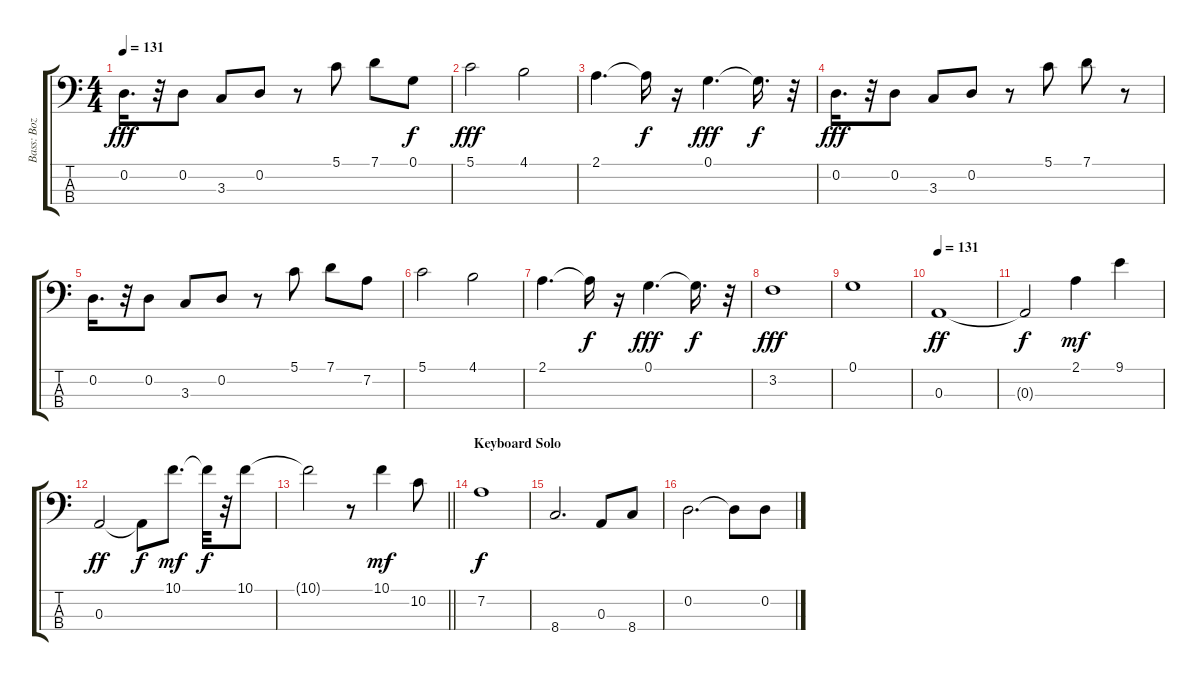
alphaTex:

\track ("Bass: Boz Burrell" "Bass: Boz ") {instrument electricbassfinger}
\staff {score tabs}
\tuning (G2 D2 A1 E1) {hide}
\ts (4 4)
\tempo 131
\clef f4
\ks c
0.2.16{d dy fff} r.32 0.2.8 3.3.8 0.2.8 r.8 5.1.8 7.1.8 0.1.8{dy f} |
5.1.2{dy fff} 4.1.2 |
2.1.4{d} 2.1{t}.16{dy f} r.16 0.1.4{d dy fff} 0.1{t}.16{d dy f} r.32 |
0.2.16{d dy fff} r.32 0.2.8 3.3.8 0.2.8 r.8 5.1.8 7.1.8 r.8 |
0.2.16{d} r.32 0.2.8 3.3.8 0.2.8 r.8 5.1.8 7.1.8 7.2.8 |
5.1.2 4.1.2 |
2.1.4{d} 2.1{t}.16{dy f} r.16 0.1.4{d dy fff} 0.1{t}.16{d dy f} r.32 |
3.2.1{dy fff} |
0.1.1 |
\tempo 131
0.3.1{dy ff} |
0.3{t}.2{dy f} 2.1.4{dy mf} 9.1.4 |
0.3.2{dy ff} 0.3{t}.8{dy f} 10.1.8{d dy mf} 10.1{t}.32{dy f} r.32 10.1.8 |
\barLineRight lightlight
10.1{t}.2 r.8 10.1.4{dy mf} 10.2.8 |
\section ("" "Keyboard Solo")
7.2.1{dy f} |
8.4.2{d} 0.3.8 8.4.8 |
0.2.2{d} 0.2{t}.8 0.2.8
